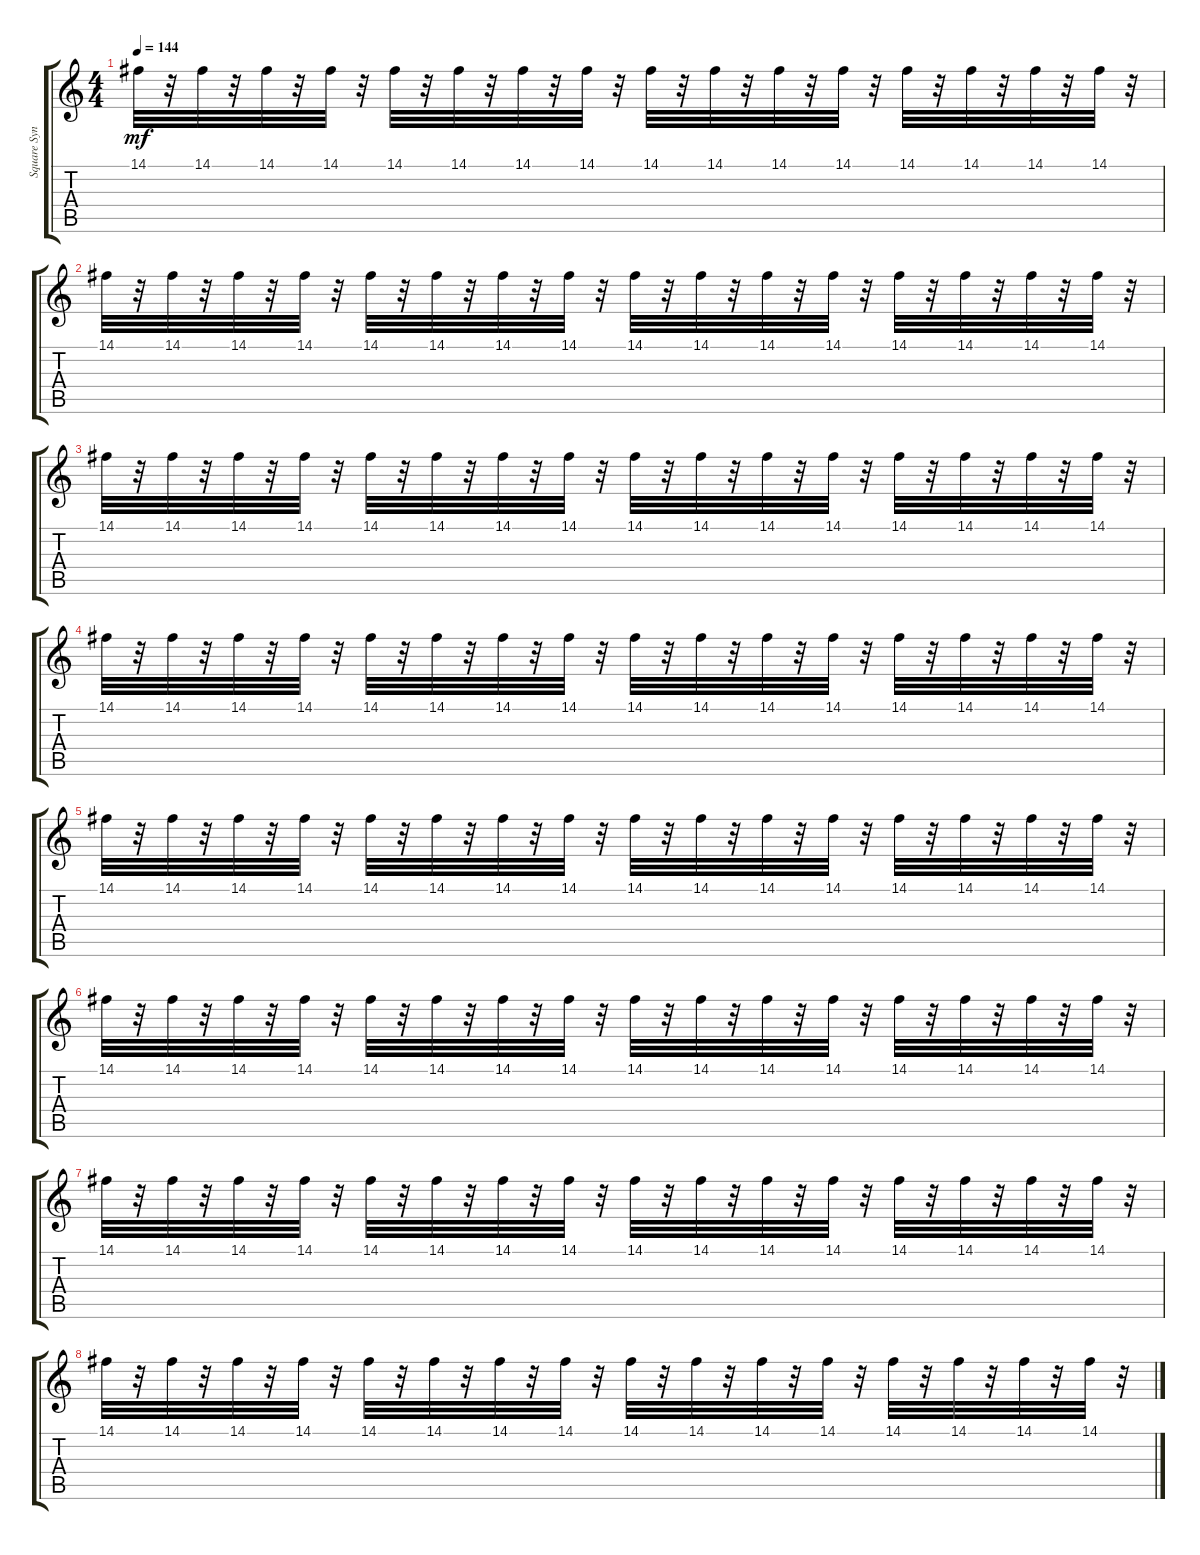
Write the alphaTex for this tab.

\track ("Square Synth" "Square Syn") {instrument lead1square}
\staff {score tabs}
\tuning (E4 B3 G3 D3 A2 E2) {hide}
\ts (4 4)
\tempo 144
\clef g2
\ks c
14.1.32{dy mf instrument lead1square} r.32 14.1.32 r.32 14.1.32 r.32 14.1.32 r.32 14.1.32 r.32 14.1.32 r.32 14.1.32 r.32 14.1.32 r.32 14.1.32 r.32 14.1.32 r.32 14.1.32 r.32 14.1.32 r.32 14.1.32 r.32 14.1.32 r.32 14.1.32 r.32 14.1.32 r.32 |
14.1.32 r.32 14.1.32 r.32 14.1.32 r.32 14.1.32 r.32 14.1.32 r.32 14.1.32 r.32 14.1.32 r.32 14.1.32 r.32 14.1.32 r.32 14.1.32 r.32 14.1.32 r.32 14.1.32 r.32 14.1.32 r.32 14.1.32 r.32 14.1.32 r.32 14.1.32 r.32 |
14.1.32 r.32 14.1.32 r.32 14.1.32 r.32 14.1.32 r.32 14.1.32 r.32 14.1.32 r.32 14.1.32 r.32 14.1.32 r.32 14.1.32 r.32 14.1.32 r.32 14.1.32 r.32 14.1.32 r.32 14.1.32 r.32 14.1.32 r.32 14.1.32 r.32 14.1.32 r.32 |
14.1.32 r.32 14.1.32 r.32 14.1.32 r.32 14.1.32 r.32 14.1.32 r.32 14.1.32 r.32 14.1.32 r.32 14.1.32 r.32 14.1.32 r.32 14.1.32 r.32 14.1.32 r.32 14.1.32 r.32 14.1.32 r.32 14.1.32 r.32 14.1.32 r.32 14.1.32 r.32 |
14.1.32 r.32 14.1.32 r.32 14.1.32 r.32 14.1.32 r.32 14.1.32 r.32 14.1.32 r.32 14.1.32 r.32 14.1.32 r.32 14.1.32 r.32 14.1.32 r.32 14.1.32 r.32 14.1.32 r.32 14.1.32 r.32 14.1.32 r.32 14.1.32 r.32 14.1.32 r.32 |
14.1.32 r.32 14.1.32 r.32 14.1.32 r.32 14.1.32 r.32 14.1.32 r.32 14.1.32 r.32 14.1.32 r.32 14.1.32 r.32 14.1.32 r.32 14.1.32 r.32 14.1.32 r.32 14.1.32 r.32 14.1.32 r.32 14.1.32 r.32 14.1.32 r.32 14.1.32 r.32 |
14.1.32 r.32 14.1.32 r.32 14.1.32 r.32 14.1.32 r.32 14.1.32 r.32 14.1.32 r.32 14.1.32 r.32 14.1.32 r.32 14.1.32 r.32 14.1.32 r.32 14.1.32 r.32 14.1.32 r.32 14.1.32 r.32 14.1.32 r.32 14.1.32 r.32 14.1.32 r.32 |
14.1.32 r.32 14.1.32 r.32 14.1.32 r.32 14.1.32 r.32 14.1.32 r.32 14.1.32 r.32 14.1.32 r.32 14.1.32 r.32 14.1.32 r.32 14.1.32 r.32 14.1.32 r.32 14.1.32 r.32 14.1.32 r.32 14.1.32 r.32 14.1.32 r.32 14.1.32 r.32
